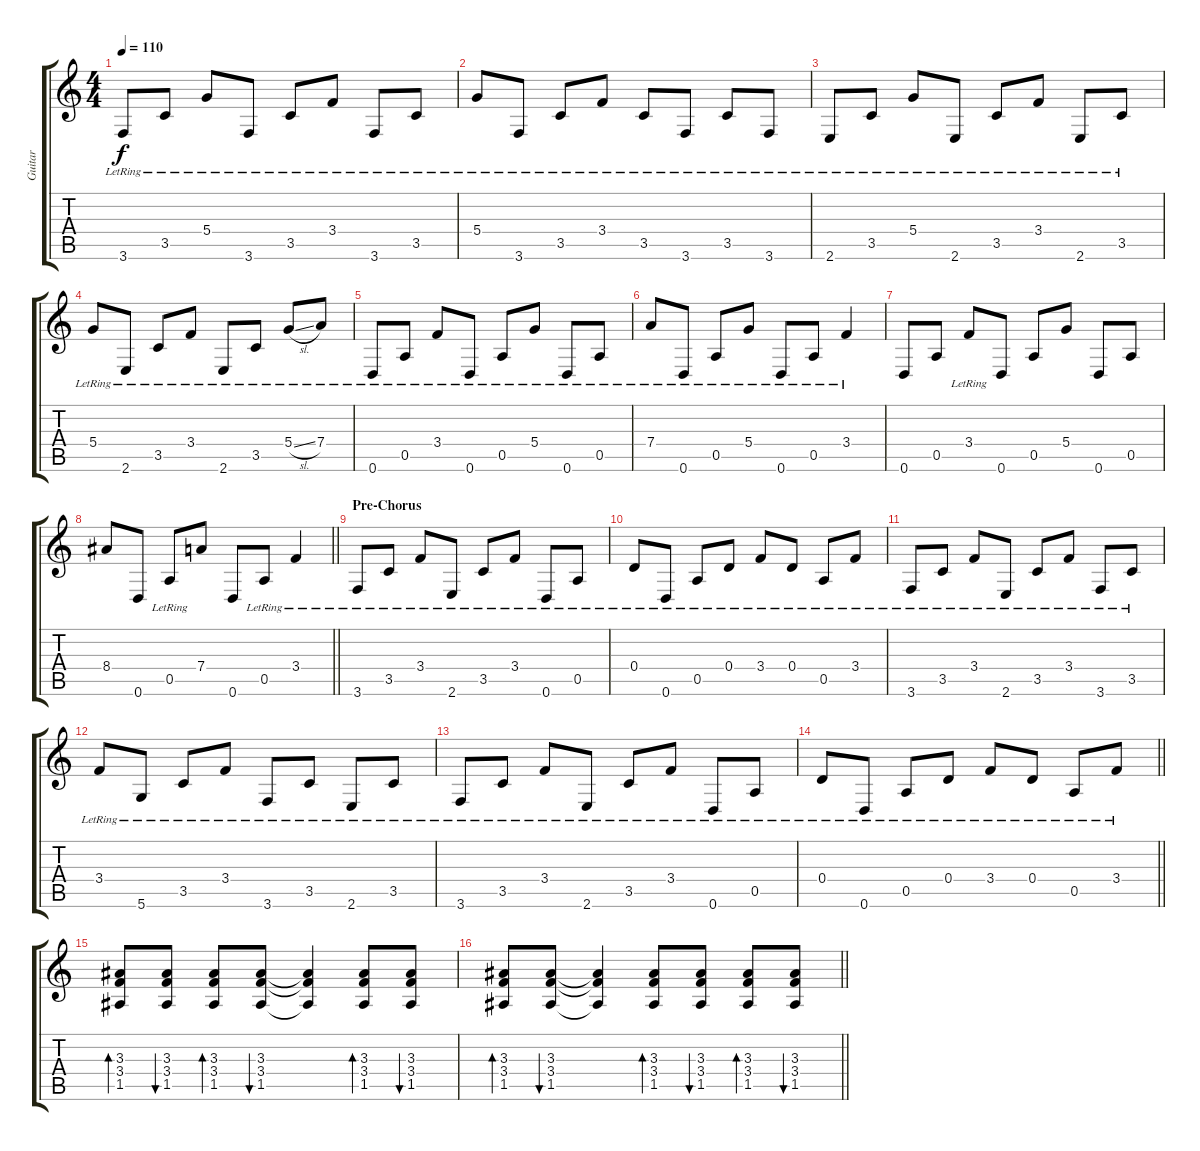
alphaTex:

\track ("Guitar" "Guitar") {instrument acousticguitarsteel}
\staff {score tabs}
\tuning (E4 B3 G3 D3 A2 D2) {hide}
\ts (4 4)
\tempo 110
\clef g2
\ks c
3.6{lr}.8{dy f} 3.5{lr}.8 5.4{lr}.8 3.6{lr}.8 3.5{lr}.8 3.4{lr}.8 3.6{lr}.8 3.5{lr}.8 |
5.4{lr}.8 3.6{lr}.8 3.5{lr}.8 3.4{lr}.8 3.5{lr}.8 3.6{lr}.8 3.5{lr}.8 3.6{lr}.8 |
2.6{lr}.8 3.5{lr}.8 5.4{lr}.8 2.6{lr}.8 3.5{lr}.8 3.4{lr}.8 2.6{lr}.8 3.5{lr}.8 |
5.4{lr}.8 2.6{lr}.8 3.5{lr}.8 3.4{lr}.8 2.6{lr}.8 3.5{lr}.8 5.4{sl lr}.8 7.4{lr}.8 |
0.6{lr}.8 0.5{lr}.8 3.4{lr}.8 0.6{lr}.8 0.5{lr}.8 5.4{lr}.8 0.6{lr}.8 0.5{lr}.8 |
7.4{lr}.8 0.6{lr}.8 0.5{lr}.8 5.4{lr}.8 0.6{lr}.8 0.5{lr}.8 3.4{lr}.4 |
0.6.8 0.5.8 3.4{lr}.8 0.6.8 0.5.8 5.4.8 0.6.8 0.5.8 |
\barLineRight lightlight
8.4.8 0.6.8 0.5{lr}.8 7.4.8 0.6.8 0.5{lr}.8 3.4{lr}.4 |
\section ("" "Pre-Chorus")
3.6{lr}.8 3.5{lr}.8 3.4{lr}.8 2.6{lr}.8 3.5{lr}.8 3.4{lr}.8 0.6{lr}.8 0.5{lr}.8 |
0.4{lr}.8 0.6{lr}.8 0.5{lr}.8 0.4{lr}.8 3.4{lr}.8 0.4{lr}.8 0.5{lr}.8 3.4{lr}.8 |
3.6{lr}.8 3.5{lr}.8 3.4{lr}.8 2.6{lr}.8 3.5{lr}.8 3.4{lr}.8 3.6{lr}.8 3.5{lr}.8 |
3.4{lr}.8 5.6{lr}.8 3.5{lr}.8 3.4{lr}.8 3.6{lr}.8 3.5{lr}.8 2.6{lr}.8 3.5{lr}.8 |
3.6{lr}.8 3.5{lr}.8 3.4{lr}.8 2.6{lr}.8 3.5{lr}.8 3.4{lr}.8 0.6{lr}.8 0.5{lr}.8 |
\barLineRight lightlight
0.4{lr}.8 0.6{lr}.8 0.5{lr}.8 0.4{lr}.8 3.4{lr}.8 0.4{lr}.8 0.5{lr}.8 3.4{lr}.8 |
(3.3 3.4 1.5).8{bd 60} (3.3 3.4 1.5).8{bu 60} (3.3 3.4 1.5).8{bd 60} (3.3 3.4 1.5).8{bu 60} (3.3{t} 3.4{t} 1.5{t}).4 (3.3 3.4 1.5).8{bd 60} (3.3 3.4 1.5).8{bu 60} |
\barLineRight lightlight
(3.3 3.4 1.5).8{bd 60} (3.3 3.4 1.5).8{bu 60} (3.3{t} 3.4{t} 1.5{t}).4 (3.3 3.4 1.5).8{bd 60} (3.3 3.4 1.5).8{bu 60} (3.3 3.4 1.5).8{bd 60} (3.3 3.4 1.5).8{bu 60}
